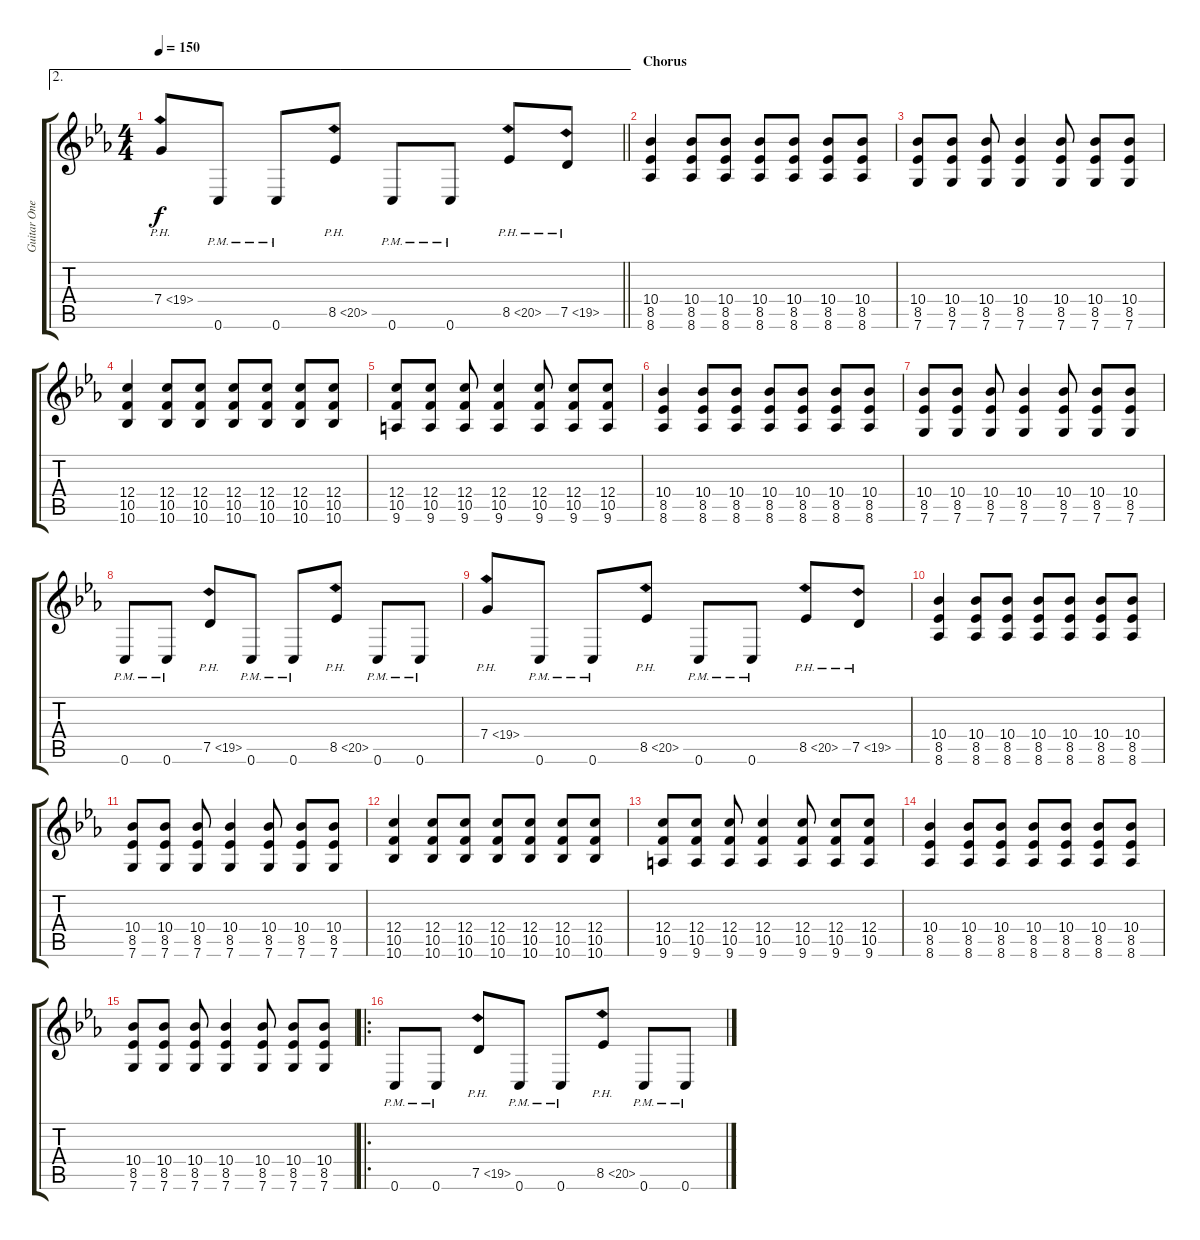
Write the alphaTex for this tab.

\track ("Guitar One" "Guitar One") {instrument distortionguitar}
\staff {score tabs}
\tuning (E4 C4 G3 C3 G2 C2) {hide}
\ae 2
\ts (4 4)
\tempo 150
\clef g2
\barLineRight lightlight
\ks cminor
7.4{ph 12}.8{dy f} 0.6{pm}.8 0.6{pm}.8 8.5{ph 12}.8 0.6{pm}.8 0.6{pm}.8 8.5{ph 12}.8 7.5{ph 12}.8 |
\section ("" "Chorus")
(10.4 8.5 8.6).4 (10.4 8.5 8.6).8 (10.4 8.5 8.6).8 (10.4 8.5 8.6).8 (10.4 8.5 8.6).8 (10.4 8.5 8.6).8 (10.4 8.5 8.6).8 |
(10.4 8.5 7.6).8 (10.4 8.5 7.6).8 (10.4 8.5 7.6).8 (10.4 8.5 7.6).4 (10.4 8.5 7.6).8 (10.4 8.5 7.6).8 (10.4 8.5 7.6).8 |
(12.4 10.5 10.6).4 (12.4 10.5 10.6).8 (12.4 10.5 10.6).8 (12.4 10.5 10.6).8 (12.4 10.5 10.6).8 (12.4 10.5 10.6).8 (12.4 10.5 10.6).8 |
(12.4 10.5 9.6).8 (12.4 10.5 9.6).8 (12.4 10.5 9.6).8 (12.4 10.5 9.6).4 (12.4 10.5 9.6).8 (12.4 10.5 9.6).8 (12.4 10.5 9.6).8 |
(10.4 8.5 8.6).4 (10.4 8.5 8.6).8 (10.4 8.5 8.6).8 (10.4 8.5 8.6).8 (10.4 8.5 8.6).8 (10.4 8.5 8.6).8 (10.4 8.5 8.6).8 |
(10.4 8.5 7.6).8 (10.4 8.5 7.6).8 (10.4 8.5 7.6).8 (10.4 8.5 7.6).4 (10.4 8.5 7.6).8 (10.4 8.5 7.6).8 (10.4 8.5 7.6).8 |
0.6{pm}.8 0.6{pm}.8 7.5{ph 12}.8 0.6{pm}.8 0.6{pm}.8 8.5{ph 12}.8 0.6{pm}.8 0.6{pm}.8 |
7.4{ph 12}.8 0.6{pm}.8 0.6{pm}.8 8.5{ph 12}.8 0.6{pm}.8 0.6{pm}.8 8.5{ph 12}.8 7.5{ph 12}.8 |
(10.4 8.5 8.6).4 (10.4 8.5 8.6).8 (10.4 8.5 8.6).8 (10.4 8.5 8.6).8 (10.4 8.5 8.6).8 (10.4 8.5 8.6).8 (10.4 8.5 8.6).8 |
(10.4 8.5 7.6).8 (10.4 8.5 7.6).8 (10.4 8.5 7.6).8 (10.4 8.5 7.6).4 (10.4 8.5 7.6).8 (10.4 8.5 7.6).8 (10.4 8.5 7.6).8 |
(12.4 10.5 10.6).4 (12.4 10.5 10.6).8 (12.4 10.5 10.6).8 (12.4 10.5 10.6).8 (12.4 10.5 10.6).8 (12.4 10.5 10.6).8 (12.4 10.5 10.6).8 |
(12.4 10.5 9.6).8 (12.4 10.5 9.6).8 (12.4 10.5 9.6).8 (12.4 10.5 9.6).4 (12.4 10.5 9.6).8 (12.4 10.5 9.6).8 (12.4 10.5 9.6).8 |
(10.4 8.5 8.6).4 (10.4 8.5 8.6).8 (10.4 8.5 8.6).8 (10.4 8.5 8.6).8 (10.4 8.5 8.6).8 (10.4 8.5 8.6).8 (10.4 8.5 8.6).8 |
(10.4 8.5 7.6).8 (10.4 8.5 7.6).8 (10.4 8.5 7.6).8 (10.4 8.5 7.6).4 (10.4 8.5 7.6).8 (10.4 8.5 7.6).8 (10.4 8.5 7.6).8 |
\ro
0.6{pm}.8 0.6{pm}.8 7.5{ph 12}.8 0.6{pm}.8 0.6{pm}.8 8.5{ph 12}.8 0.6{pm}.8 0.6{pm}.8
